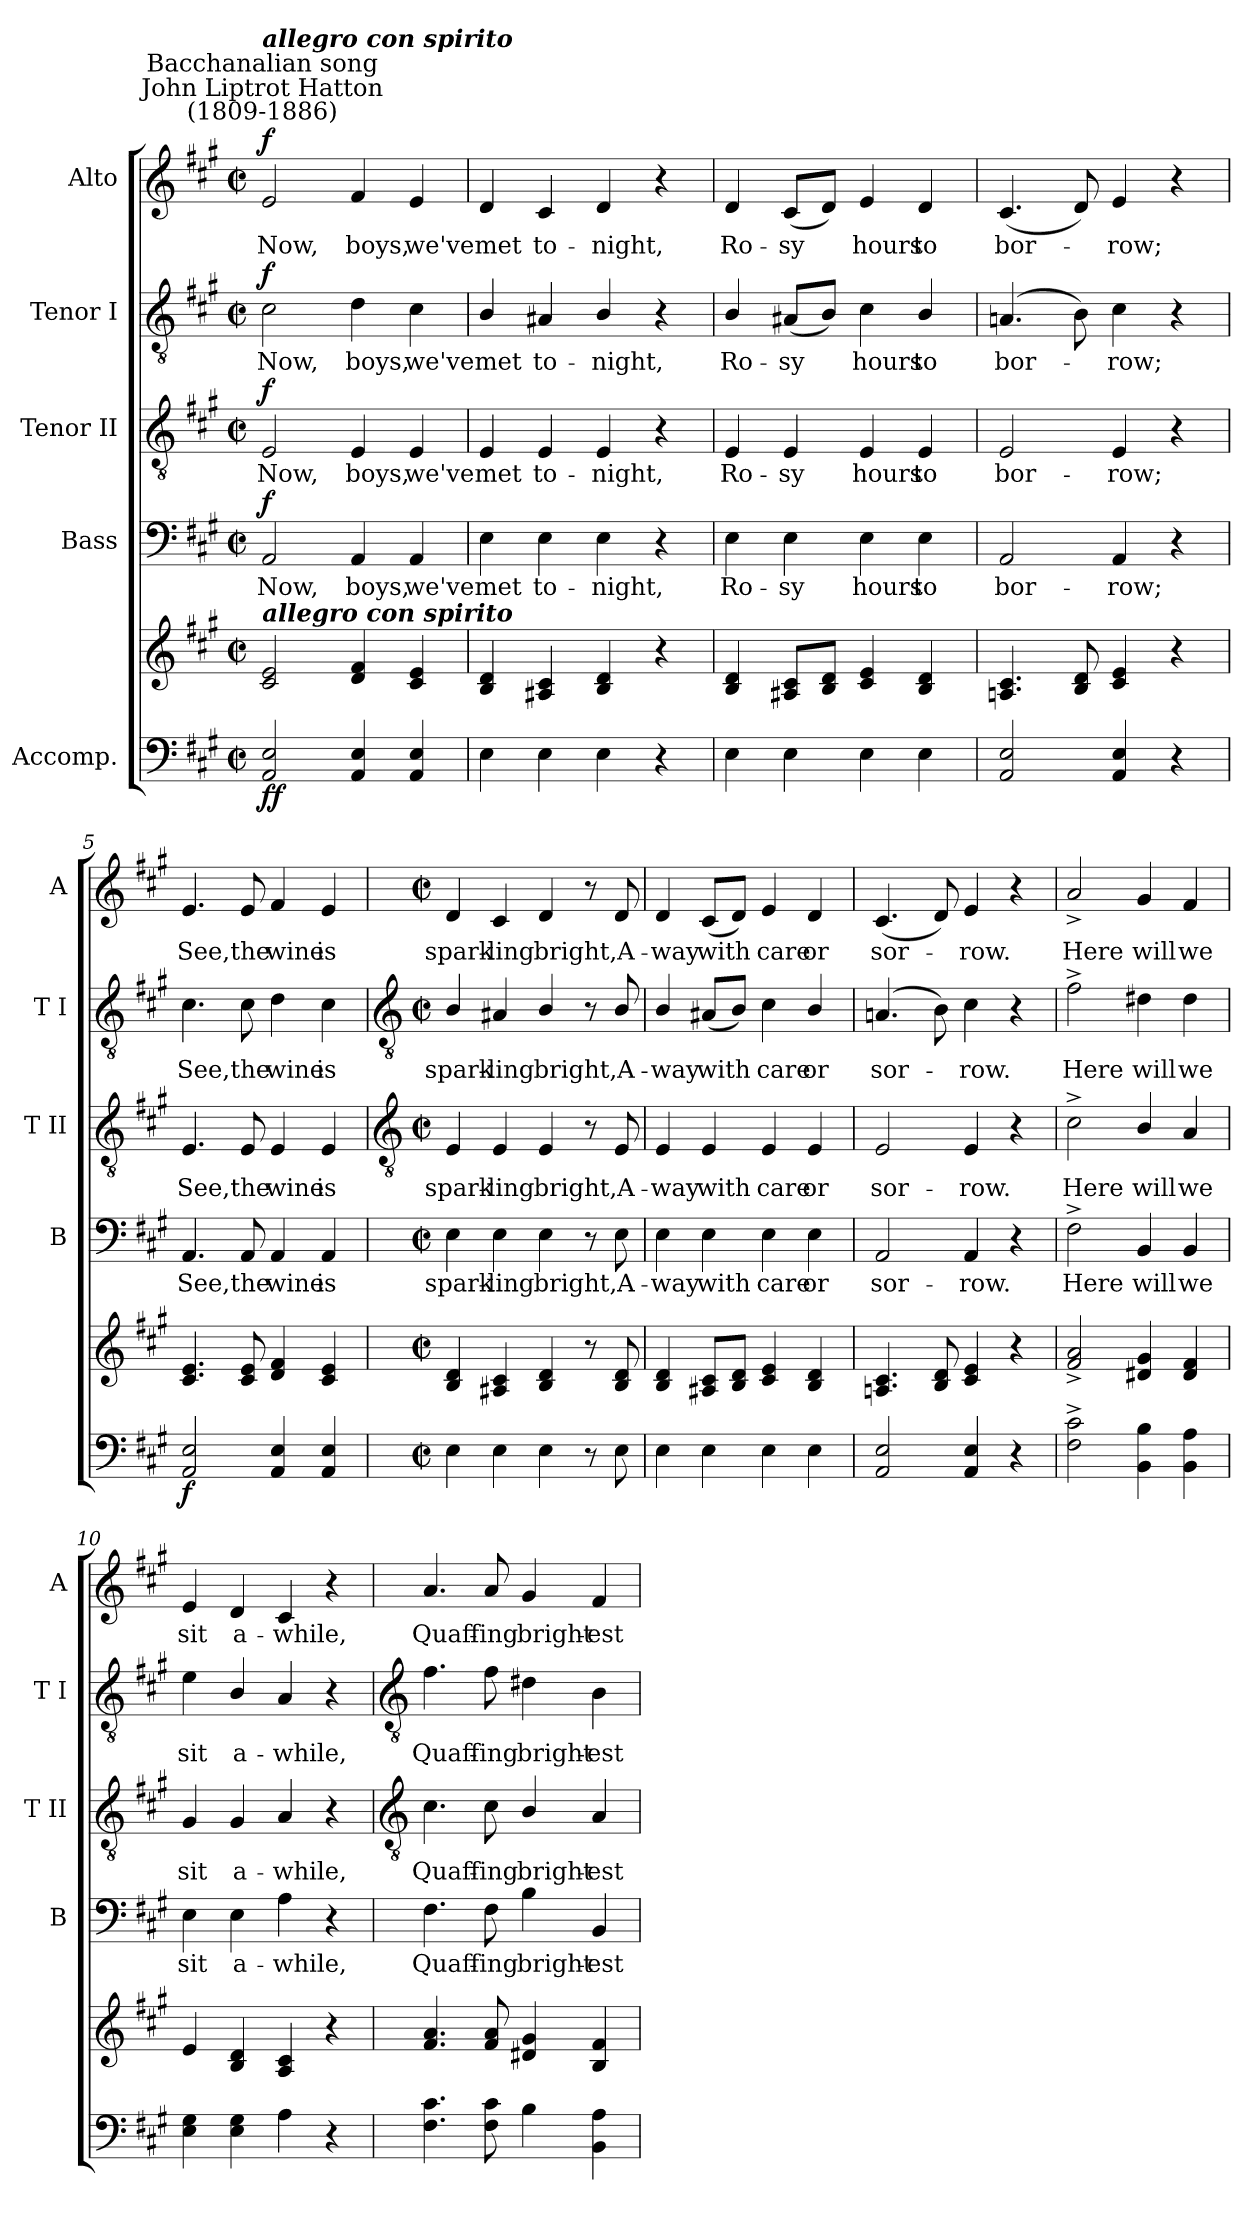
**kern	**kern	**dynam	**kern	**text	**dynam	**kern	**text	**dynam	**kern	**text	**dynam	**kern	**text	**dynam
*part5	*part5	*part5	*part4	*part4	*part4	*part3	*part3	*part3	*part2	*part2	*part2	*part1	*part1	*part1
*staff6	*staff5	*staff5/6	*staff4	*staff4	*staff4	*staff3	*staff3	*staff3	*staff2	*staff2	*staff2	*staff1	*staff1	*staff1
*I"Accomp.	*	*	*I"Bass	*	*	*I"Tenor II	*	*	*I"Tenor I	*	*	*I"Alto	*	*
*	*	*	*I'B	*	*	*I'T II	*	*	*I'T I	*	*	*I'A	*	*
*clefF4	*clefG2	*	*clefF4	*	*	*clefGv2	*	*	*clefGv2	*	*	*clefG2	*	*
*k[f#c#g#]	*k[f#c#g#]	*	*k[f#c#g#]	*	*	*k[f#c#g#]	*	*	*k[f#c#g#]	*	*	*k[f#c#g#]	*	*
*A:	*A:	*	*A:	*	*	*A:	*	*	*A:	*	*	*A:	*	*
*M2/2	*M2/2	*	*M2/2	*	*	*M2/2	*	*	*M2/2	*	*	*M2/2	*	*
*met(c|)	*met(c|)	*	*met(c|)	*	*	*met(c|)	*	*	*met(c|)	*	*	*met(c|)	*	*
*MM208	*MM208	*	*MM208	*	*	*MM208	*	*	*MM208	*	*	*MM208	*	*
=1	=1	=1	=1	=1	=1	=1	=1	=1	=1	=1	=1	=1	=1	=1
!	!	!	!	!	!	!	!	!	!	!	!	!LO:TX:a:cj:t=John Liptrot Hatton\n(1809-1886)	!	!
!	!	!	!	!	!	!	!	!	!	!	!	!LO:TX:a:cj:t=Bacchanalian song	!	!
!	!	!	!	!	!	!	!	!	!	!	!	!LO:TX:a:Bi:t=allegro con spirito	!	!
!	!LO:TX:a:Bi:t=allegro con spirito	!	!	!	!	!	!	!	!	!	!	!	!	!
!	!	!LO:DY:b=2	!	!LO:LY:b	!	!	!LO:LY:b	!	!	!LO:LY:b	!	!	!LO:LY:b	!
!	!	!LO:DY:n=1:b	!	!	!LO:DY:b	!	!	!LO:DY:b	!	!	!LO:DY:b	!	!	!LO:DY:b
2AA 2E	2c# 2e	f f	2AA	Now,	f	2E	Now,	f	2c#	Now,	f	2e	Now,	f
!	!	!	!	!LO:LY:b	!	!	!LO:LY:b	!	!	!LO:LY:b	!	!	!LO:LY:b	!
4AA 4E	4d 4f#	.	4AA	boys,	.	4E	boys,	.	4d	boys,	.	4f#	boys,	.
!	!	!	!	!LO:LY:b	!	!	!LO:LY:b	!	!	!LO:LY:b	!	!	!LO:LY:b	!
4AA 4E	4c# 4e	.	4AA	we've	.	4E	we've	.	4c#	we've	.	4e	we've	.
=2	=2	=2	=2	=2	=2	=2	=2	=2	=2	=2	=2	=2	=2	=2
!	!	!	!	!LO:LY:b	!	!	!LO:LY:b	!	!	!LO:LY:b	!	!	!LO:LY:b	!
4E	4B 4d	.	4E	met	.	4E	met	.	4B/	met	.	4d	met	.
!	!	!	!	!LO:LY:b	!	!	!LO:LY:b	!	!	!LO:LY:b	!	!	!LO:LY:b	!
4E	4A#X 4c#	.	4E	to-	.	4E	to-	.	4A#X	to-	.	4c#	to-	.
!	!	!	!	!LO:LY:b	!	!	!LO:LY:b	!	!	!LO:LY:b	!	!	!LO:LY:b	!
4E	4B 4d	.	4E	-night,	.	4E	-night,	.	4B/	-night,	.	4d	-night,	.
4r	4r	.	4r	.	.	4r	.	.	4r	.	.	4r	.	.
=3	=3	=3	=3	=3	=3	=3	=3	=3	=3	=3	=3	=3	=3	=3
!	!	!	!	!LO:LY:b	!	!	!LO:LY:b	!	!	!LO:LY:b	!	!	!LO:LY:b	!
4E	4B 4d	.	4E	Ro-	.	4E	Ro-	.	4B/	Ro-	.	4d	Ro-	.
!	!	!	!	!LO:LY:b	!	!	!LO:LY:b	!	!	!LO:LY:b	!	!	!LO:LY:b	!
4E	8A#X 8c#L	.	4E	-sy	.	4E	-sy	.	(<8A#XL	-sy	.	(<8c#L	-sy	.
.	8B 8dJ	.	.	.	.	.	.	.	8BJ)	.	.	8dJ)	.	.
!	!	!	!	!LO:LY:b	!	!	!LO:LY:b	!	!	!LO:LY:b	!	!	!LO:LY:b	!
4E	4c# 4e	.	4E	hours	.	4E	hours	.	4c#	hours	.	4e	hours	.
!	!	!	!	!LO:LY:b	!	!	!LO:LY:b	!	!	!LO:LY:b	!	!	!LO:LY:b	!
4E	4B 4d	.	4E	to	.	4E	to	.	4B/	to	.	4d	to	.
=4	=4	=4	=4	=4	=4	=4	=4	=4	=4	=4	=4	=4	=4	=4
!	!	!	!	!LO:LY:b	!	!	!LO:LY:b	!	!	!LO:LY:b	!	!	!LO:LY:b	!
2AA 2E	4.An 4.c#	.	2AA	bor-	.	2E	bor-	.	(<4.An	bor-	.	(<4.c#	bor-	.
.	8B 8d	.	.	.	.	.	.	.	8B)	.	.	8d)	.	.
!	!	!	!	!LO:LY:b	!	!	!LO:LY:b	!	!	!LO:LY:b	!	!	!LO:LY:b	!
4AA 4E	4c# 4e	.	4AA	-row;	.	4E	-row;	.	4c#	row;	.	4e	row;	.
4r	4r	.	4r	.	.	4r	.	.	4r	.	.	4r	.	.
=5	=5	=5	=5	=5	=5	=5	=5	=5	=5	=5	=5	=5	=5	=5
!	!	!LO:DY:b=2	!	!LO:LY:b	!	!	!LO:LY:b	!	!	!LO:LY:b	!	!	!LO:LY:b	!
2AA 2E	4.c# 4.e	f	4.AA	See,	.	4.E	See,	.	4.c#	See,	.	4.e	See,	.
!	!	!	!	!LO:LY:b	!	!	!LO:LY:b	!	!	!LO:LY:b	!	!	!LO:LY:b	!
.	8c# 8e	.	8AA	the	.	8E	the	.	8c#	the	.	8e	the	.
!	!	!	!	!LO:LY:b	!	!	!LO:LY:b	!	!	!LO:LY:b	!	!	!LO:LY:b	!
4AA 4E	4d 4f#	.	4AA	wine	.	4E	wine	.	4d	wine	.	4f#	wine	.
!	!	!	!	!LO:LY:b	!	!	!LO:LY:b	!	!	!LO:LY:b	!	!	!LO:LY:b	!
4AA 4E	4c# 4e	.	4AA	is	.	4E	is	.	4c#	is	.	4e	is	.
!!LO:LB:g=z
=6	=6	=6	=6	=6	=6	=6	=6	=6	=6	=6	=6	=6	=6	=6
*	*	*	*	*	*	*clefGv2	*	*	*clefGv2	*	*	*	*	*
*M2/2	*M2/2	*	*M2/2	*	*	*M2/2	*	*	*M2/2	*	*	*M2/2	*	*
*met(c|)	*met(c|)	*	*met(c|)	*	*	*met(c|)	*	*	*met(c|)	*	*	*met(c|)	*	*
!	!	!	!	!LO:LY:b	!	!	!LO:LY:b	!	!	!LO:LY:b	!	!	!LO:LY:b	!
4E	4B 4d	.	4E	spark-	.	4E	spark-	.	4B/	spark-	.	4d	spark-	.
!	!	!	!	!LO:LY:b	!	!	!LO:LY:b	!	!	!LO:LY:b	!	!	!LO:LY:b	!
4E	4A#X 4c#	.	4E	-ling	.	4E	-ling	.	4A#X	-ling	.	4c#	-ling	.
!	!	!	!	!LO:LY:b	!	!	!LO:LY:b	!	!	!LO:LY:b	!	!	!LO:LY:b	!
4E	4B 4d	.	4E	bright,	.	4E	bright,	.	4B/	bright,	.	4d	bright,	.
8r	8r	.	8r	.	.	8r	.	.	8r	.	.	8r	.	.
!	!	!	!	!LO:LY:b	!	!	!LO:LY:b	!	!	!LO:LY:b	!	!	!LO:LY:b	!
8E	8B 8d	.	8E	A-	.	8E	A-	.	8B/	A-	.	8d	A-	.
=7	=7	=7	=7	=7	=7	=7	=7	=7	=7	=7	=7	=7	=7	=7
!	!	!	!	!LO:LY:b	!	!	!LO:LY:b	!	!	!LO:LY:b	!	!	!LO:LY:b	!
4E	4B 4d	.	4E	-way	.	4E	-way	.	4B/	-way	.	4d	-way	.
!	!	!	!	!LO:LY:b	!	!	!LO:LY:b	!	!	!LO:LY:b	!	!	!LO:LY:b	!
4E	8A#X 8c#L	.	4E	with	.	4E	with	.	(<8A#XL	with	.	(<8c#L	with	.
.	8B 8dJ	.	.	.	.	.	.	.	8BJ)	.	.	8dJ)	.	.
!	!	!	!	!LO:LY:b	!	!	!LO:LY:b	!	!	!LO:LY:b	!	!	!LO:LY:b	!
4E	4c# 4e	.	4E	care	.	4E	care	.	4c#	care	.	4e	care	.
!	!	!	!	!LO:LY:b	!	!	!LO:LY:b	!	!	!LO:LY:b	!	!	!LO:LY:b	!
4E	4B 4d	.	4E	or	.	4E	or	.	4B/	or	.	4d	or	.
=8	=8	=8	=8	=8	=8	=8	=8	=8	=8	=8	=8	=8	=8	=8
!	!	!	!	!LO:LY:b	!	!	!LO:LY:b	!	!	!LO:LY:b	!	!	!LO:LY:b	!
2AA 2E	4.An 4.c#	.	2AA	sor-	.	2E	sor-	.	(<4.An	sor-	.	(<4.c#	sor-	.
.	8B 8d	.	.	.	.	.	.	.	8B)	.	.	8d)	.	.
!	!	!	!	!LO:LY:b	!	!	!LO:LY:b	!	!	!LO:LY:b	!	!	!LO:LY:b	!
4AA 4E	4c# 4e	.	4AA	-row.	.	4E	-row.	.	4c#	row.	.	4e	row.	.
4r	4r	.	4r	.	.	4r	.	.	4r	.	.	4r	.	.
=9	=9	=9	=9	=9	=9	=9	=9	=9	=9	=9	=9	=9	=9	=9
!	!	!	!	!LO:LY:b	!	!	!LO:LY:b	!	!	!LO:LY:b	!	!	!LO:LY:b	!
2F#^ 2c#^	2f#^ 2a^	.	2F#^	Here	.	2c#^	Here	.	2f#^	Here	.	2a^	Here	.
!	!	!	!	!LO:LY:b	!	!	!LO:LY:b	!	!	!LO:LY:b	!	!	!LO:LY:b	!
4BB 4B	4d#X 4g#	.	4BB	will	.	4B/	will	.	4d#X	will	.	4g#	will	.
!	!	!	!	!LO:LY:b	!	!	!LO:LY:b	!	!	!LO:LY:b	!	!	!LO:LY:b	!
4BB 4A	4d# 4f#	.	4BB	we	.	4A	we	.	4d#	we	.	4f#	we	.
=10	=10	=10	=10	=10	=10	=10	=10	=10	=10	=10	=10	=10	=10	=10
!	!	!	!	!LO:LY:b	!	!	!LO:LY:b	!	!	!LO:LY:b	!	!	!LO:LY:b	!
4E 4G#	4e	.	4E	sit	.	4G#	sit	.	4e	sit	.	4e	sit	.
!	!	!	!	!LO:LY:b	!	!	!LO:LY:b	!	!	!LO:LY:b	!	!	!LO:LY:b	!
4E 4G#	4B 4d	.	4E	a-	.	4G#	a-	.	4B/	a-	.	4d	a-	.
!	!	!	!	!LO:LY:b	!	!	!LO:LY:b	!	!	!LO:LY:b	!	!	!LO:LY:b	!
4A	4A 4c#	.	4A	-while,	.	4A	-while,	.	4A	-while,	.	4c#	-while,	.
4r	4r	.	4r	.	.	4r	.	.	4r	.	.	4r	.	.
!!LO:LB:g=z
=11	=11	=11	=11	=11	=11	=11	=11	=11	=11	=11	=11	=11	=11	=11
*	*	*	*	*	*	*clefGv2	*	*	*clefGv2	*	*	*	*	*
!	!	!	!	!LO:LY:b	!	!	!LO:LY:b	!	!	!LO:LY:b	!	!	!LO:LY:b	!
4.F# 4.c#	4.f# 4.a	.	4.F#	Quaff-	.	4.c#	Quaff-	.	4.f#	Quaff-	.	4.a	Quaff-	.
!	!	!	!	!LO:LY:b	!	!	!LO:LY:b	!	!	!LO:LY:b	!	!	!LO:LY:b	!
8F# 8c#	8f# 8a	.	8F#	-ing	.	8c#	-ing	.	8f#	-ing	.	8a	-ing	.
!	!	!	!	!LO:LY:b	!	!	!LO:LY:b	!	!	!LO:LY:b	!	!	!LO:LY:b	!
4B	4d#X 4g#	.	4B	bright-	.	4B/	bright-	.	4d#X	bright-	.	4g#	bright-	.
!	!	!	!	!LO:LY:b	!	!	!LO:LY:b	!	!	!LO:LY:b	!	!	!LO:LY:b	!
4BB 4A	4B 4f#	.	4BB	-est	.	4A	-est	.	4B	-est	.	4f#	-est	.
=	=	=	=	=	=	=	=	=	=	=	=	=	=	=
*-	*-	*-	*-	*-	*-	*-	*-	*-	*-	*-	*-	*-	*-	*-
